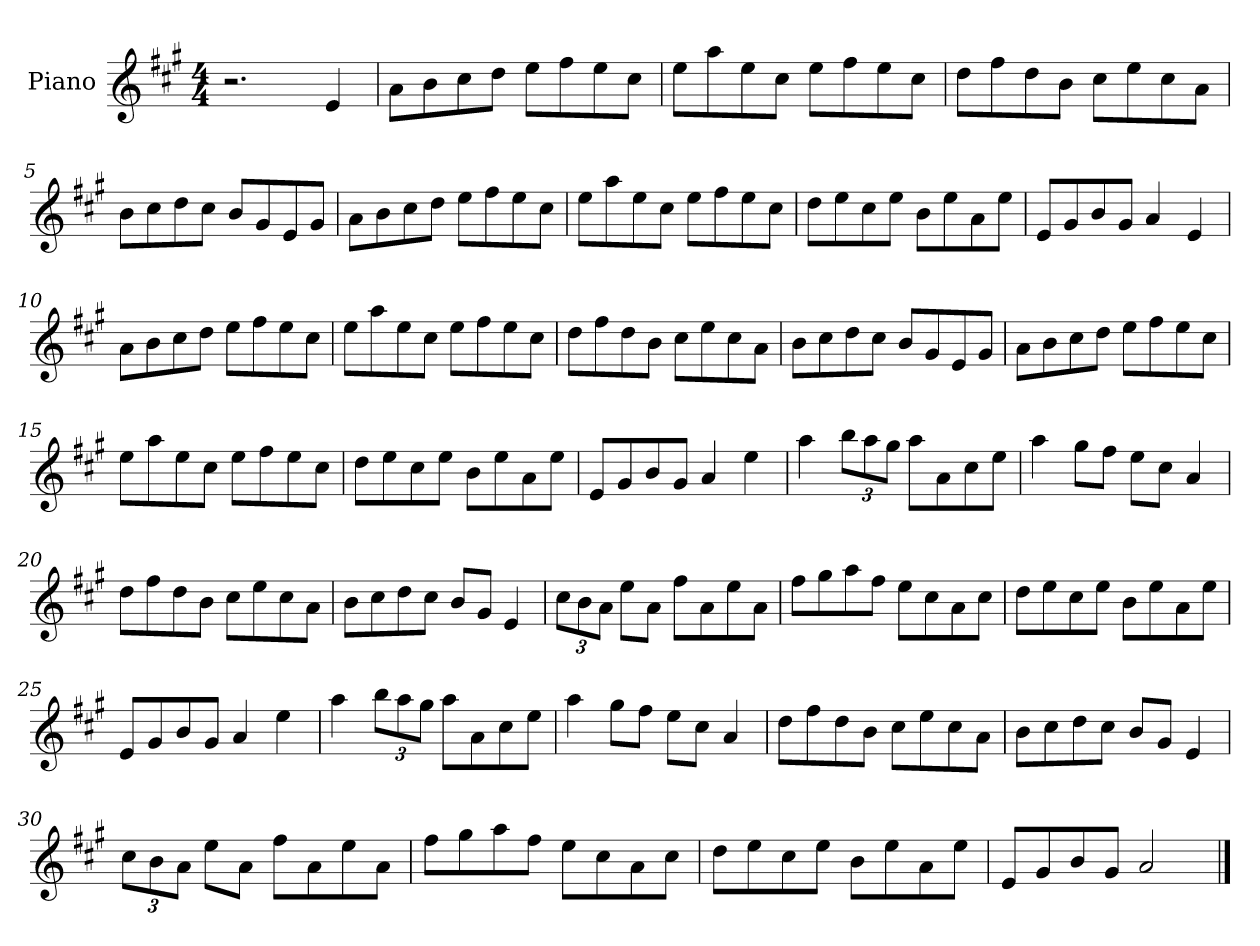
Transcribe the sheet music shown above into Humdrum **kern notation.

**kern
*part1
*staff1
*I"Piano
*I'Pno
*clefG2
*k[f#c#g#]
*M4/4
=1
2.r
4e/
=2
8a\L
8b\
8cc#\
8dd\J
8ee\L
8ff#\
8ee\
8cc#\J
=3
8ee\L
8aa\
8ee\
8cc#\J
8ee\L
8ff#\
8ee\
8cc#\J
=4
8dd\L
8ff#\
8dd\
8b\J
8cc#\L
8ee\
8cc#\
8a\J
=5
8b\L
8cc#\
8dd\
8cc#\J
8b/L
8g#/
8e/
8g#/J
=6
8a\L
8b\
8cc#\
8dd\J
8ee\L
8ff#\
8ee\
8cc#\J
=7
8ee\L
8aa\
8ee\
8cc#\J
8ee\L
8ff#\
8ee\
8cc#\J
=8
8dd\L
8ee\
8cc#\
8ee\J
8b\L
8ee\
8a\
8ee\J
=9
8e/L
8g#/
8b/
8g#/J
4a/
4e/
=10
8a\L
8b\
8cc#\
8dd\J
8ee\L
8ff#\
8ee\
8cc#\J
=11
8ee\L
8aa\
8ee\
8cc#\J
8ee\L
8ff#\
8ee\
8cc#\J
=12
8dd\L
8ff#\
8dd\
8b\J
8cc#\L
8ee\
8cc#\
8a\J
=13
8b\L
8cc#\
8dd\
8cc#\J
8b/L
8g#/
8e/
8g#/J
=14
8a\L
8b\
8cc#\
8dd\J
8ee\L
8ff#\
8ee\
8cc#\J
=15
8ee\L
8aa\
8ee\
8cc#\J
8ee\L
8ff#\
8ee\
8cc#\J
=16
8dd\L
8ee\
8cc#\
8ee\J
8b\L
8ee\
8a\
8ee\J
=17
8e/L
8g#/
8b/
8g#/J
4a/
4ee\
=18
4aa\
*Xbrackettup
12bb\L
12aa\
12gg#\J
8aa\L
8a\
8cc#\
8ee\J
=19
4aa\
8gg#\L
8ff#\J
8ee\L
8cc#\J
4a/
=20
8dd\L
8ff#\
8dd\
8b\J
8cc#\L
8ee\
8cc#\
8a\J
=21
8b\L
8cc#\
8dd\
8cc#\J
8b/L
8g#/J
4e/
=22
12cc#\L
12b\
12a\J
8ee\L
8a\J
8ff#\L
8a\
8ee\
8a\J
=23
8ff#\L
8gg#\
8aa\
8ff#\J
8ee\L
8cc#\
8a\
8cc#\J
=24
8dd\L
8ee\
8cc#\
8ee\J
8b\L
8ee\
8a\
8ee\J
=25
8e/L
8g#/
8b/
8g#/J
4a/
4ee\
=26
4aa\
12bb\L
12aa\
12gg#\J
8aa\L
8a\
8cc#\
8ee\J
=27
4aa\
8gg#\L
8ff#\J
8ee\L
8cc#\J
4a/
=28
8dd\L
8ff#\
8dd\
8b\J
8cc#\L
8ee\
8cc#\
8a\J
=29
8b\L
8cc#\
8dd\
8cc#\J
8b/L
8g#/J
4e/
=30
12cc#\L
12b\
12a\J
8ee\L
8a\J
8ff#\L
8a\
8ee\
8a\J
=31
8ff#\L
8gg#\
8aa\
8ff#\J
8ee\L
8cc#\
8a\
8cc#\J
=32
8dd\L
8ee\
8cc#\
8ee\J
8b\L
8ee\
8a\
8ee\J
=33
8e/L
8g#/
8b/
8g#/J
2a/
==
*-
